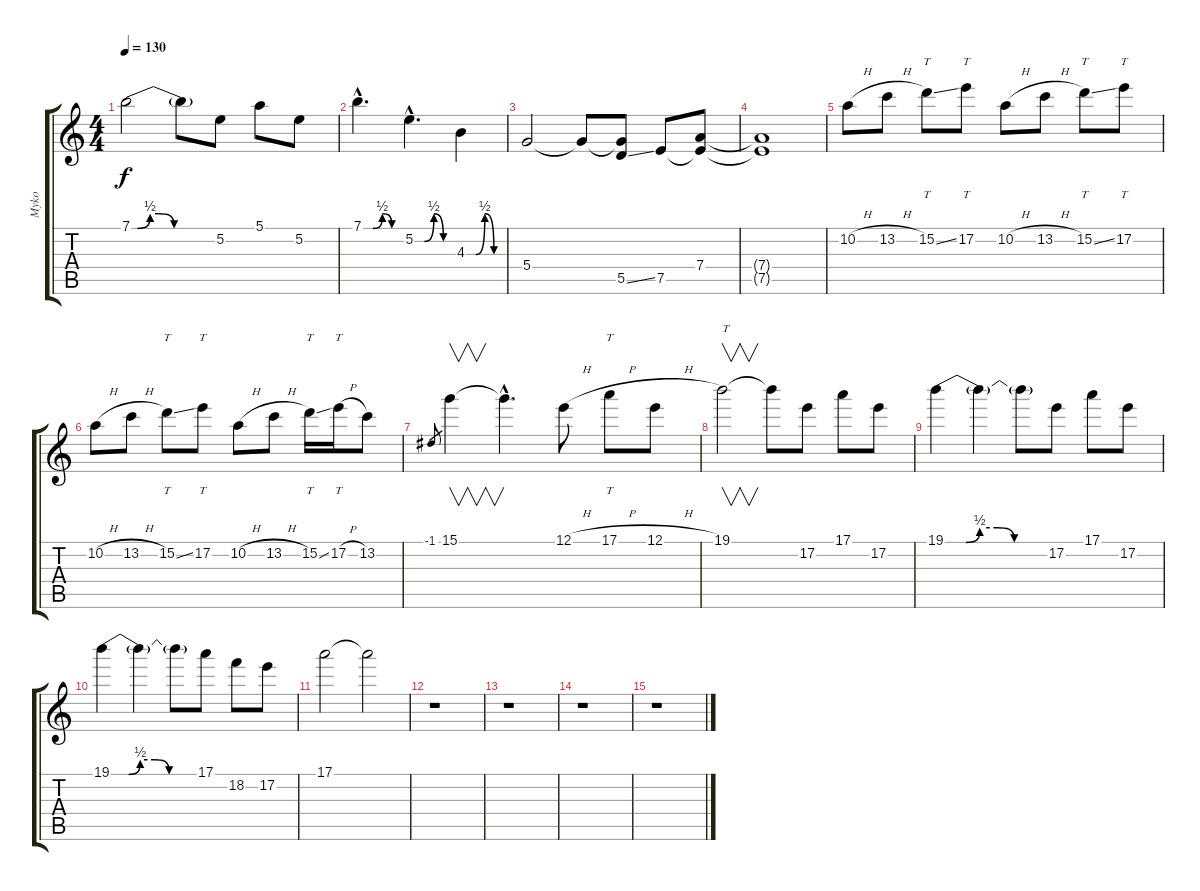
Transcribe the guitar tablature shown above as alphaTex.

\track ("Myko" "Myko") {instrument overdrivenguitar}
\staff {score tabs}
\tuning (E4 B3 G3 D3 A2 E2) {hide}
\ts (4 4)
\tempo 130
\clef g2
\ks c
7.1{be (custom 0 0 4 0 13 2 19 2 30 0 45 0 60 0)}.2{dy f} 7.1{t}.8 5.2.8 5.1.8 5.2.8 |
7.1{be (custom 0 0 15 0 30 2 45 0 60 0) hac}.4{d} 5.2{be (custom 0 0 15 0 30 2 45 0 60 0) hac}.4{d} 4.3{be (custom 0 0 15 0 30 2 45 0 60 0)}.4 |
5.4.2 5.4{t}.8 (5.4{t} 5.5{ss}).8 7.5.8 (7.4 7.5{t}).8 |
(7.4{t} 7.5{t}).1 |
10.2{h}.8 13.2{h}.8 15.2{ss}.8{tt} 17.2.8{tt} 10.2{h}.8 13.2{h}.8 15.2{ss}.8{tt} 17.2.8{tt} |
10.2{h}.8 13.2{h}.8 15.2{ss}.8{tt} 17.2.8{tt} 10.2{h}.8 13.2{h}.8 15.2{ss}.16{tt} 17.2{h}.16{tt} 13.2.8 |
-1.1.8{gr} 15.1.4{v} 15.1{hac t}.4{d} 12.1{h}.8 17.1{h}.8{tt} 12.1{h}.8 |
19.1.2{v txt "T"} 19.1{t}.8 17.2.8 17.1.8 17.2.8 |
19.1{be (custom 0 0 12 0 20 2 30 2 40 0 45 0 60 0)}.4 19.1{t}.4 19.1{t}.8 17.2.8 17.1.8 17.2.8 |
19.1{be (custom 0 0 12 0 20 2 30 2 40 0 45 0 60 0)}.4 19.1{t}.4 19.1{t}.8 17.1.8 18.2.8 17.2.8 |
17.1.2 17.1{t}.2 |
r.1 |
r.1 |
r.1 |
r.1
